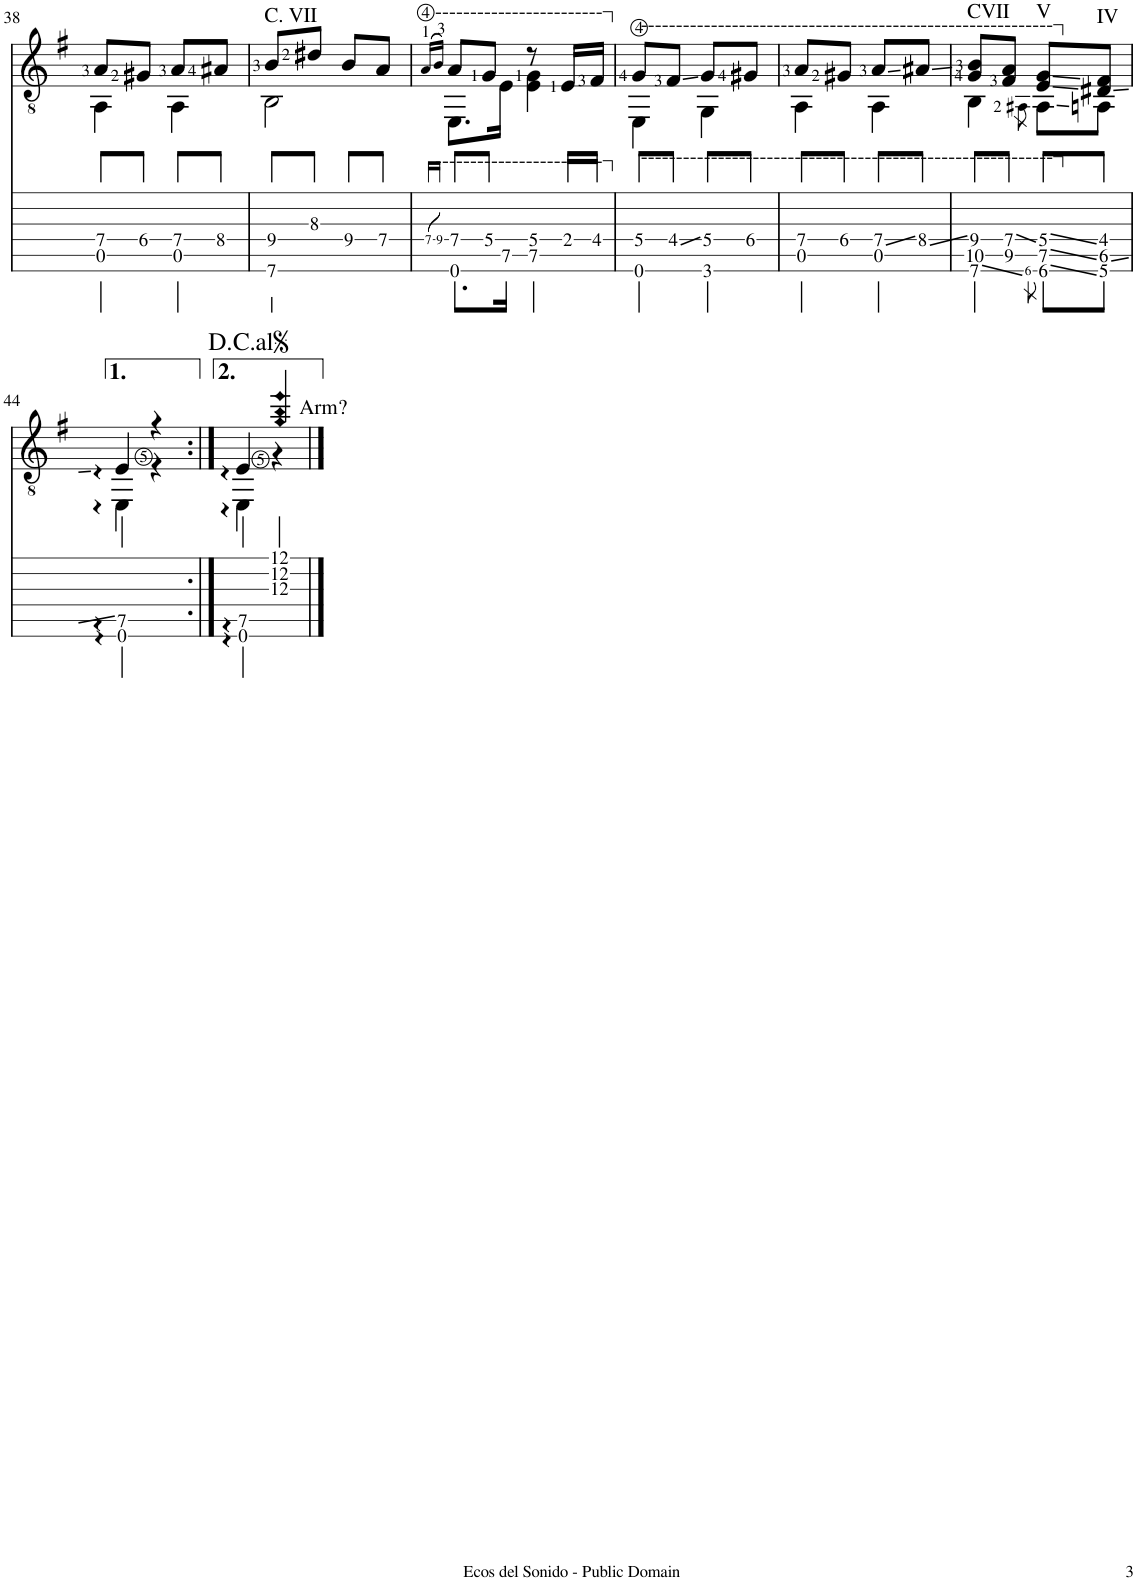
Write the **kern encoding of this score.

**kern	**kern
*part2	*part1
*staff2	*staff1
*I"Chitarra classica (Intavolatura)	*I"Guitar
!!LO:PB:g=z
*	*clefGv2
*k[f#]	*k[f#]
*M2/4	*M2/4
=38	=38
*^	*^
8A/L	4AA\	8A/L	4AA\
8G#X/J	.	8G#X/J	.
8A/L	4AA\	8A/L	4AA\
8A#X/J	.	8A#X/J	.
=39	=39	=39	=39
!	!	!LO:TX:a:t=C. VII	!
8B/L	2BB\	8B/L	2BB\
8d#X/J	.	8d#X/J	.
8B/L	.	8B/L	.
8A/J	.	8A/J	.
=40	=40	=40	=40
(16qA/LL	.	(16qA/LL	.
16qB/JJ)	.	16qB/JJ)	.
!	!	!LO:TX:a:t=------------------------┐	!
!LO:TX:a:t=------------------------┐	!	!	!
8A/L	8.EE\L	8A/L	8.EE\L
8G/J	.	8G/J	.
.	16E\Jk	.	16E\Jk
8r	4E\ 4G\	8r	4E\ 4G\
16E/LL	.	16E/LL	.
16F#/JJ	.	16F#/JJ	.
=41	=41	=41	=41
!	!	!LO:TX:a:t=-----------------------------------------------------------┐	!
!LO:TX:a:t=-----------------------------------------------------------┐	!	!	!
8G/L	4EE\	8G/L	4EE\
8F#/J	.	8F#/J	.
8G/L	4GG\	8G/L	4GG\
8G#X/J	.	8G#X/J	.
=42	=42	=42	=42
8A/L	4AA\	8A/L	4AA\
8G#X/J	.	8G#X/J	.
8A/L	4AA\	8A/L	4AA\
8A#X/J	.	8A#X/J	.
=43	=43	=43	=43
!	!	!LO:TX:a:t=CVII	!
8G/ 8B/L	4BB\	8G/ 8B/L	4BB\
8F#/ 8A/J	.	8F#/ 8A/J	.
.	8qAA#X\	.	8qAA#X\
!	!	!LO:TX:a:t=V	!
8E/ 8G/L	8AA#\L	8E/ 8G/L	8AA#\L
!	!	!LO:TX:a:t=IV	!
8D#X/ 8F#/J	8AAn\J	8D#X/ 8F#/J	8AAn\J
!!LO:LB:g=z	!!
=44	=44	=44	=44
4E/	4EE\	4E/	4EE\
4r	4r	4r	4r
=45:|!	=45:|!	=45:|!	=45:|!
4E/	4EE\	4E/	4EE\
!	!	!LO:TX:a:t=Arm?	!
4g/ 4b/ 4ee/	4r	4g/ 4b/ 4ee/	4r
*v	*v	*	*
*	*v	*v
==	==
*-	*-
